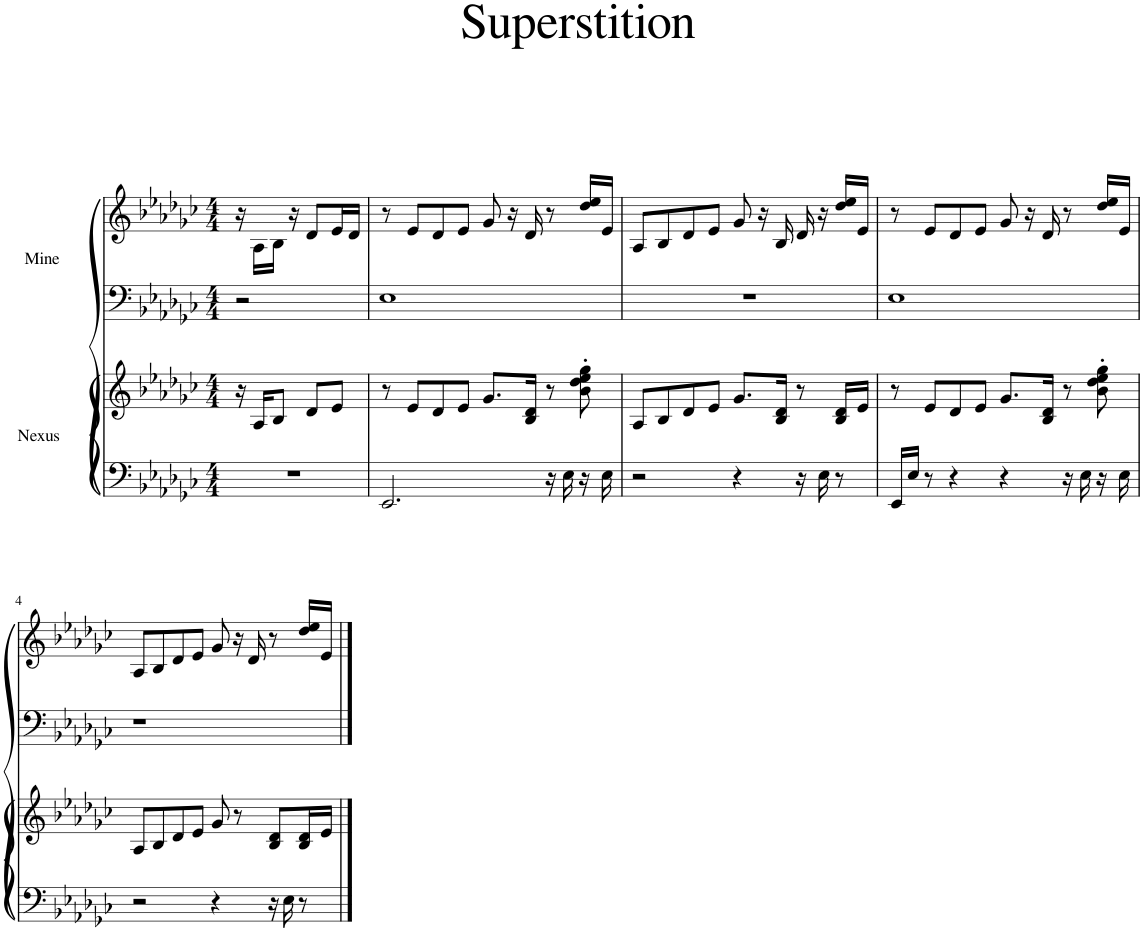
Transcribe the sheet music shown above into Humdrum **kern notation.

**kern	**kern	**kern	**kern
*part4	*part3	*part2	*part1
*staff4	*staff3	*staff2	*staff1
*I"Nexus	*I"Nexus	*I"Mine	*I"Mine
*clefF4	*clefG2	*clefF4	*clefG2
*k[b-e-a-d-g-c-]	*k[b-e-a-d-g-c-]	*k[b-e-a-d-g-c-]	*k[b-e-a-d-g-c-]
*M4/4	*M4/4	*M4/4	*M4/4
=	=	=	=
2r	16r	2r	16r
.	16A-/KL	.	16A-\LL
.	8B-/J	.	16B-\JJ
.	.	.	16r
.	8d-/L	.	8d-/L
.	8e-/J	.	16e-/L
.	.	.	16d-/JJ
=1	=1	=1	=1
2.EE-/	8r	1E-	8r
.	8e-/L	.	8e-/L
.	8d-/	.	8d-/
.	8e-/J	.	8e-/J
.	8.g-/L	.	8g-/
.	.	.	16r
.	16B-/ 16d-/Jk	.	16d-/
16r	8r	.	8r
16E-\	.	.	.
16r	8b-\' 8dd-\' 8ee-\' 8gg-\'	.	16dd-/ 16ee-/LL
16E-\	.	.	16e-/JJ
=2	=2	=2	=2
2r	8A-/L	1r	8A-/L
.	8B-/	.	8B-/
.	8d-/	.	8d-/
.	8e-/J	.	8e-/J
4r	8.g-/L	.	8g-/
.	.	.	16r
.	16B-/ 16d-/Jk	.	16B-/
16r	8r	.	16d-/
16E-\	.	.	16r
8r	16B-/ 16d-/LL	.	16dd-/ 16ee-/LL
.	16e-/JJ	.	16e-/JJ
=3	=3	=3	=3
16EE-/LL	8r	1E-	8r
16E-/JJ	.	.	.
8r	8e-/L	.	8e-/L
4r	8d-/	.	8d-/
.	8e-/J	.	8e-/J
4r	8.g-/L	.	8g-/
.	.	.	16r
.	16B-/ 16d-/Jk	.	16d-/
16r	8r	.	8r
16E-\	.	.	.
16r	8b-\' 8dd-\' 8ee-\' 8gg-\'	.	16dd-/ 16ee-/LL
16E-\	.	.	16e-/JJ
!!LO:LB:g=z
=4	=4	=4	=4
2r	8A-/L	1r	8A-/L
.	8B-/	.	8B-/
.	8d-/	.	8d-/
.	8e-/J	.	8e-/J
4r	8g-/	.	8g-/
.	8r	.	16r
.	.	.	16d-/
16r	8B-/ 8d-/L	.	8r
16E-\	.	.	.
8r	16B-/ 16d-/L	.	16dd-/ 16ee-/LL
.	16e-/JJ	.	16e-/JJ
==	==	==	==
*-	*-	*-	*-
